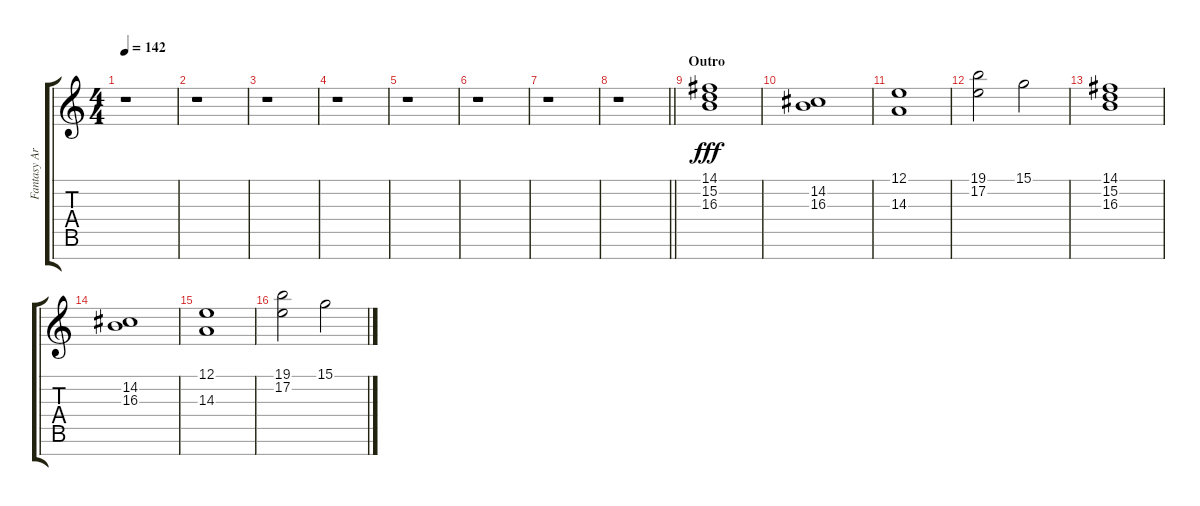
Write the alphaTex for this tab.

\track ("Fantasy Arp" "Fantasy Ar") {instrument fx6goblins}
\staff {score tabs}
\tuning (E4 B3 G3 D3 A2 E2 B1) {hide}
\ts (4 4)
\tempo 142
\clef g2
\ks c
r.1{dy f} |
r.1 |
r.1 |
r.1 |
r.1 |
r.1 |
r.1 |
\barLineRight lightlight
r.1 |
\section ("" "Outro")
(14.1 15.2 16.3).1{dy fff} |
(14.2 16.3).1 |
(12.1 14.3).1 |
(19.1 17.2).2 15.1.2 |
(14.1 15.2 16.3).1 |
(14.2 16.3).1 |
(12.1 14.3).1 |
(19.1 17.2).2 15.1.2
